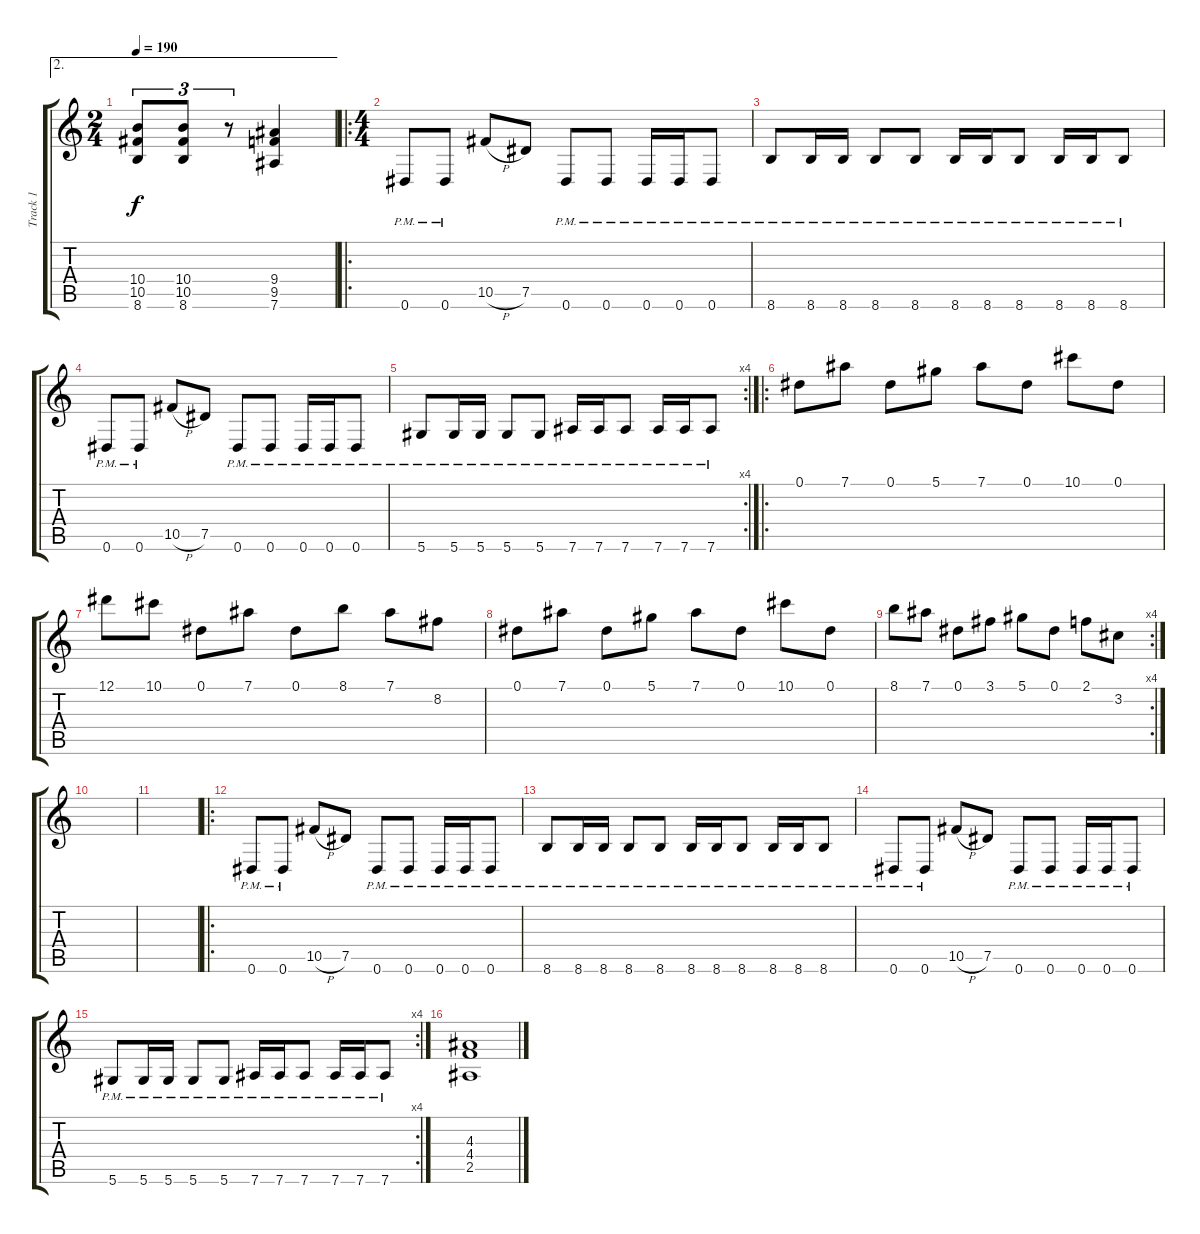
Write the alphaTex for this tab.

\track ("Track 1" "Track 1") {instrument distortionguitar}
\staff {score tabs}
\tuning (Eb4 Bb3 Gb3 Db3 Ab2 Eb2) {hide}
\ae 2
\ts (2 4)
\tempo 190
\clef g2
\ks c
(10.4 10.5 8.6).8{tu (3 2) dy f instrument distortionguitar} (10.4 10.5 8.6).8{tu (3 2)} r.8{tu (3 2)} (9.4 9.5 7.6).4 |
\ro
\ts (4 4)
0.6{pm}.8 0.6{pm}.8 10.5{h}.8 7.5.8 0.6{pm}.8 0.6{pm}.8 0.6{pm}.16 0.6{pm}.16 0.6{pm}.8 |
8.6{pm}.8 8.6{pm}.16 8.6{pm}.16 8.6{pm}.8 8.6{pm}.8 8.6{pm}.16 8.6{pm}.16 8.6{pm}.8 8.6{pm}.16 8.6{pm}.16 8.6{pm}.8 |
0.6{pm}.8 0.6{pm}.8 10.5{h}.8 7.5.8 0.6{pm}.8 0.6{pm}.8 0.6{pm}.16 0.6{pm}.16 0.6{pm}.8 |
\rc 4
5.6{pm}.8 5.6{pm}.16 5.6{pm}.16 5.6{pm}.8 5.6{pm}.8 7.6{pm}.16 7.6{pm}.16 7.6{pm}.8 7.6{pm}.16 7.6{pm}.16 7.6{pm}.8 |
\ro
0.1.8 7.1.8 0.1.8 5.1.8 7.1.8 0.1.8 10.1.8 0.1.8 |
12.1.8 10.1.8 0.1.8 7.1.8 0.1.8 8.1.8 7.1.8 8.2.8 |
0.1.8 7.1.8 0.1.8 5.1.8 7.1.8 0.1.8 10.1.8 0.1.8 |
\rc 4
8.1.8 7.1.8 0.1.8 3.1.8 5.1.8 0.1.8 2.1.8 3.2.8 |
|
|
\ro
0.6{pm}.8 0.6{pm}.8 10.5{h}.8 7.5.8 0.6{pm}.8 0.6{pm}.8 0.6{pm}.16 0.6{pm}.16 0.6{pm}.8 |
8.6{pm}.8 8.6{pm}.16 8.6{pm}.16 8.6{pm}.8 8.6{pm}.8 8.6{pm}.16 8.6{pm}.16 8.6{pm}.8 8.6{pm}.16 8.6{pm}.16 8.6{pm}.8 |
0.6{pm}.8 0.6{pm}.8 10.5{h}.8 7.5.8 0.6{pm}.8 0.6{pm}.8 0.6{pm}.16 0.6{pm}.16 0.6{pm}.8 |
\rc 4
5.6{pm}.8 5.6{pm}.16 5.6{pm}.16 5.6{pm}.8 5.6{pm}.8 7.6{pm}.16 7.6{pm}.16 7.6{pm}.8 7.6{pm}.16 7.6{pm}.16 7.6{pm}.8 |
(4.3 4.4 2.5).1
